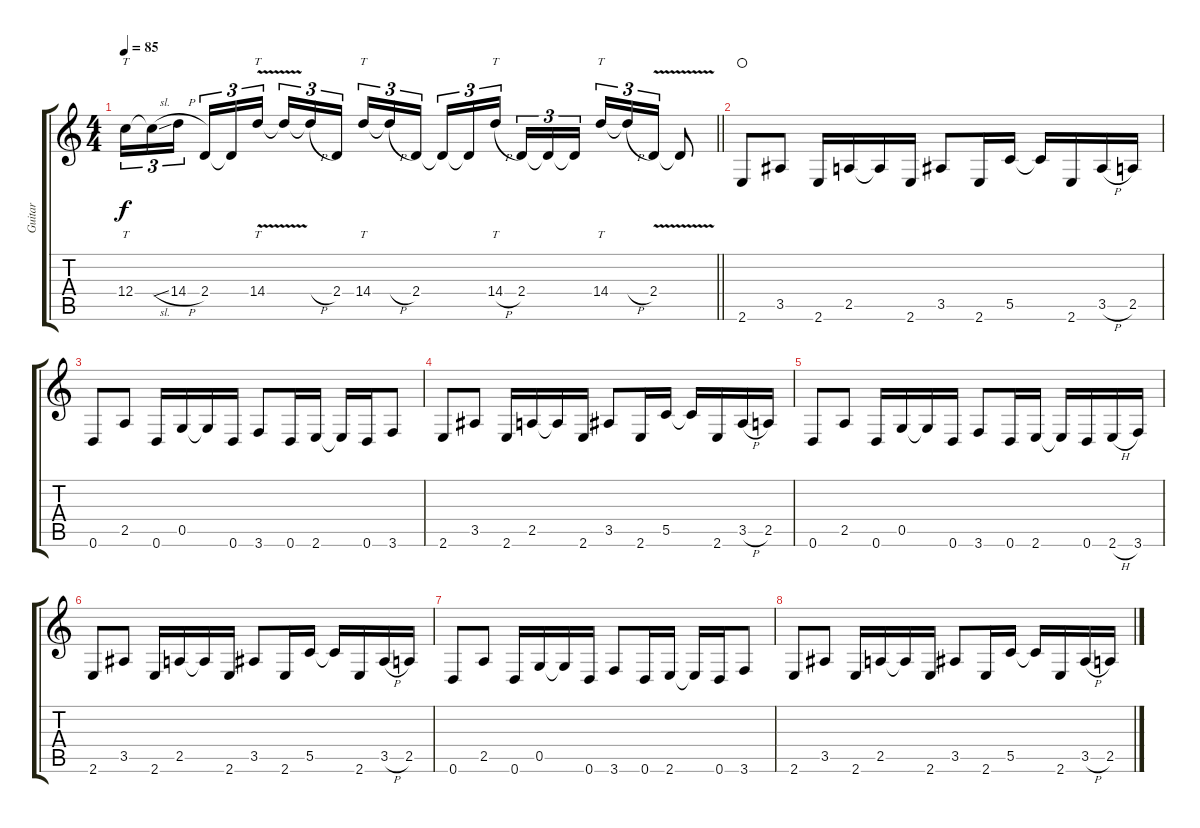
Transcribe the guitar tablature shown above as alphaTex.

\track ("Guitar" "Guitar") {instrument overdrivenguitar}
\staff {score tabs}
\tuning (D4 A3 F3 C3 G2 D2) {hide}
\ts (4 4)
\tempo 85
\clef g2
\barLineRight lightlight
\ks c
12.4.16{tt tu (3 2) dy f} 12.4{sl t}.16{tu (3 2)} 14.4{h}.16{tu (3 2) beam splitsecondary} 2.4.16{tu (3 2)} 2.4{t}.16{tu (3 2)} 14.4{v}.16{tt tu (3 2)} 14.4{t}.16{tu (3 2)} 14.4{h t}.16{tu (3 2)} 2.4.16{tu (3 2) beam splitsecondary} 14.4.16{tt tu (3 2)} 14.4{h t}.16{tu (3 2)} 2.4.16{tu (3 2)} 2.4{t}.16{tu (3 2)} 2.4{t}.16{tu (3 2)} 14.4{h}.16{tt tu (3 2) beam splitsecondary} 2.4.16{tu (3 2)} 2.4{t}.16{tu (3 2)} 2.4{t}.16{tu (3 2)} 14.4.16{tt tu (3 2)} 14.4{h t}.16{tu (3 2)} 2.4{v}.16{tu (3 2)} 2.4{t}.8 |
\section ("" "")
2.6.8{instrument overdrivenguitar waho} 3.5.8 2.6.16 2.5.16 2.5{t}.16 2.6.16 3.5.8 2.6.16 5.5.16 5.5{t}.16 2.6.16 3.5{h}.16 2.5.16 |
0.6.8 2.5.8 0.6.16 0.5.16 0.5{t}.16 0.6.16 3.6.8 0.6.16 2.6.16 2.6{t}.16 0.6.16 3.6.8 |
2.6.8 3.5.8 2.6.16 2.5.16 2.5{t}.16 2.6.16 3.5.8 2.6.16 5.5.16 5.5{t}.16 2.6.16 3.5{h}.16 2.5.16 |
0.6.8 2.5.8 0.6.16 0.5.16 0.5{t}.16 0.6.16 3.6.8 0.6.16 2.6.16 2.6{t}.16 0.6.16 2.6{h}.16 3.6.16 |
2.6.8 3.5.8 2.6.16 2.5.16 2.5{t}.16 2.6.16 3.5.8 2.6.16 5.5.16 5.5{t}.16 2.6.16 3.5{h}.16 2.5.16 |
0.6.8 2.5.8 0.6.16 0.5.16 0.5{t}.16 0.6.16 3.6.8 0.6.16 2.6.16 2.6{t}.16 0.6.16 3.6.8 |
2.6.8 3.5.8 2.6.16 2.5.16 2.5{t}.16 2.6.16 3.5.8 2.6.16 5.5.16 5.5{t}.16 2.6.16 3.5{h}.16 2.5.16
